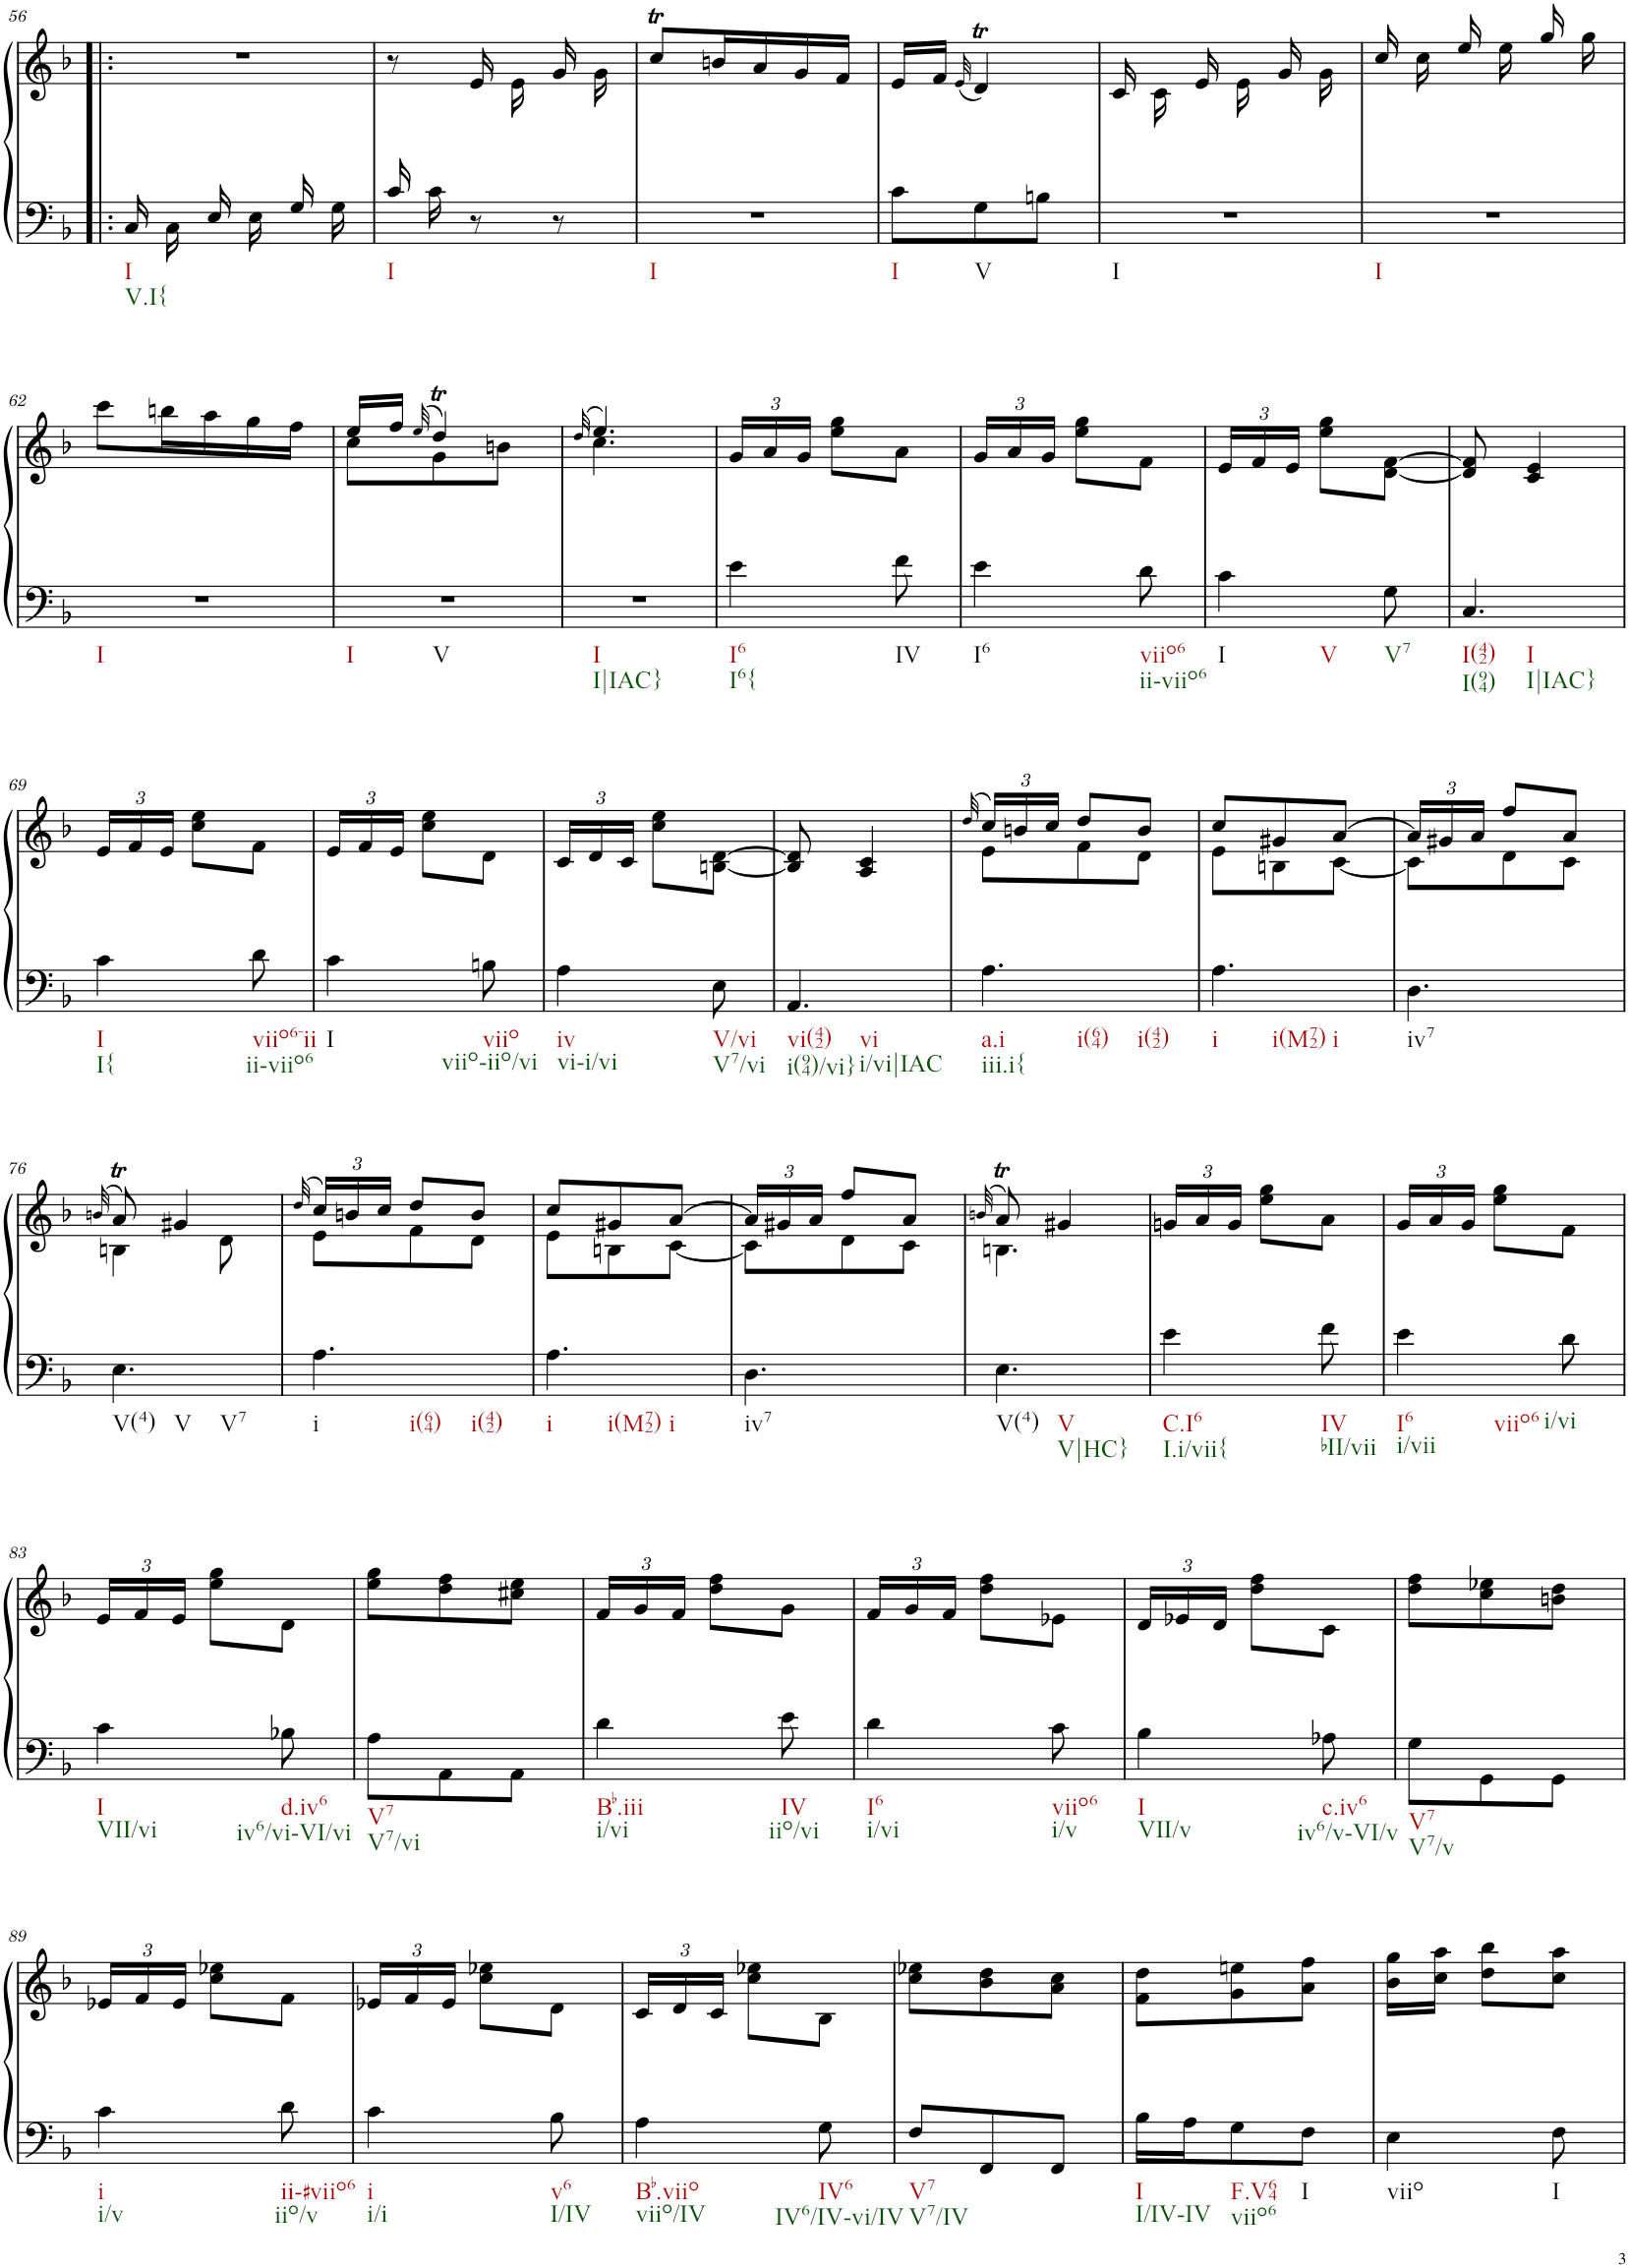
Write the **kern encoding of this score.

**kern	**kern
*part1	*part1
*staff2	*staff1
*I"Piano	*
*I'Pno.	*
!!LO:PB:g=z
*clefF4	*clefG2
*k[b-]	*k[b-]
*M3/8	*M3/8
=56!|:	=56!|:
!LO:TX:b:t=I	!
!LO:TX:b:t=V.I{	!
16C/	4.r
16C\	.
16E/	.
16E\	.
16G/	.
16G\	.
=57	=57
!LO:TX:b:t=I	!
16c/	8r
16c\	.
8r	16e/
.	16e\
8r	16g/
.	16g\
=58	=58
!LO:TX:b:t=I	!
4.r	8ccT/L
.	16bn/L
.	16a/
.	16g/
.	16f/JJ
=59	=59
!LO:TX:b:t=I	!
8c\L	16e/LL
.	16f/JJ
.	(32qe/
!LO:TX:b:t=V	!
8G\	4dT/)
8Bn\J	.
=60	=60
!LO:TX:b:t=I	!
4.r	16c/
.	16c\
.	16e/
.	16e\
.	16g/
.	16g\
=61	=61
!LO:TX:b:t=I	!
4.r	16cc/
.	16cc\
.	16ee/
.	16ee\
.	16gg/
.	16gg\
!!LO:LB:g=z
=62	=62
!LO:TX:b:t=I	!
4.r	8ccc\L
.	16bbn\L
.	16aa\
.	16gg\
.	16ff\JJ
=63	=63
*	*^
!LO:TX:b:t=I	!	!
!LO:TX:b:t=V	!	!
4.r	16ee/LL	8cc\L
.	16ff/JJ	.
.	(32qee/	.
.	4ddT/)	8g\
.	.	8bn\J
=64	=64	=64
.	(32qdd/	.
!LO:TX:b:t=I	!	!
!LO:TX:b:t=I|IAC}	!	!
4.r	4.ee/)	4.cc\
*	*v	*v
=65	=65
*	*Xbrackettup
*	*^
!LO:TX:b:t=I6	!	!
!LO:TX:b:t=I6{	!	!
*	*v	*v
4e\	24g/LL
.	24a/
.	24g/JJ
.	8ee\ 8gg\L
!LO:TX:b:t=IV	!
8f\	8a\J
=66	=66
!LO:TX:b:t=I6	!
4e\	24g/LL
.	24a/
.	24g/JJ
.	8ee\ 8gg\L
!LO:TX:b:t=viio6	!
!LO:TX:b:t=ii-viio6	!
8d\	8f\J
=67	=67
!LO:TX:b:t=I	!
!LO:TX:b:t=V	!
4c\	24e/LL
.	24f/
.	24e/JJ
.	8ee\ 8gg\L
!LO:TX:b:t=V7	!
8G\	[8d\ [8f\J
=68	=68
!LO:TX:b:t=I(42)	!
!LO:TX:b:t=I(94)	!
!LO:TX:b:t=I	!
!LO:TX:b:t=I|IAC}	!
4.C/	8d/] 8f/]
.	4c/ 4e/
!!LO:LB:g=z
=69	=69
!LO:TX:b:t=I	!
!LO:TX:b:t=I{	!
4c\	24e/LL
.	24f/
.	24e/JJ
.	8cc\ 8ee\L
!LO:TX:b:t=viio6-ii	!
!LO:TX:b:t=ii-viio6	!
8d\	8f\J
=70	=70
!LO:TX:b:t=I	!
4c\	24e/LL
.	24f/
.	24e/JJ
.	8cc\ 8ee\L
!LO:TX:b:t=viio	!
!LO:TX:b:t=viio-iio/vi	!
8Bn\	8d\J
=71	=71
!LO:TX:b:t=iv	!
!LO:TX:b:t=vi-i/vi	!
4A\	24c/LL
.	24d/
.	24c/JJ
.	8cc\ 8ee\L
!LO:TX:b:t=V/vi	!
!LO:TX:b:t=V7/vi	!
8E\	[8Bn\ [8d\J
=72	=72
!LO:TX:b:t=vi(42)	!
!LO:TX:b:t=i(94)/vi}	!
!LO:TX:b:t=vi	!
!LO:TX:b:t=i/vi|IAC	!
4.AA/	8B/] 8d/]
.	4A/ 4c/
=73	=73
.	(32qdd/
*	*^
!LO:TX:b:t=a.i	!	!
!LO:TX:b:t=iii.i{	!	!
!LO:TX:b:t=i(64)	!	!
!LO:TX:b:t=i(42)	!	!
4.A\	24cc/LL)	8e\L
.	24bn/	.
.	24cc/JJ	.
.	8dd/L	8f\
.	8b/J	8d\J
=74	=74	=74
!LO:TX:b:t=i	!	!
!LO:TX:b:t=i(M72)	!	!
!LO:TX:b:t=i	!	!
4.A\	8cc/L	8e\L
.	8g#X/	8Bn\
.	[8a/J	[8c\J
=75	=75	=75
!LO:TX:b:t=iv7	!	!
4.D\	24a/LL]	8c\L]
.	24g#X/	.
.	24a/JJ	.
.	8ff/L	8d\
.	8a/J	8c\J
!!LO:LB:g=z	!!
=76	=76	=76
.	(32qbn/	.
!LO:TX:b:t=V(4)	!	!
!LO:TX:b:t=V	!	!
!LO:TX:b:t=V7	!	!
4.E\	8at/)	4Bn\
.	4g#X/	.
.	.	8d\
=77	=77	=77
.	(32qdd/	.
!LO:TX:b:t=i	!	!
!LO:TX:b:t=i(64)	!	!
!LO:TX:b:t=i(42)	!	!
4.A\	24cc/LL)	8e\L
.	24bn/	.
.	24cc/JJ	.
.	8dd/L	8f\
.	8b/J	8d\J
=78	=78	=78
!LO:TX:b:t=i	!	!
!LO:TX:b:t=i(M72)	!	!
!LO:TX:b:t=i	!	!
4.A\	8cc/L	8e\L
.	8g#X/	8Bn\
.	[8a/J	[8c\J
=79	=79	=79
!LO:TX:b:t=iv7	!	!
4.D\	24a/LL]	8c\L]
.	24g#X/	.
.	24a/JJ	.
.	8ff/L	8d\
.	8a/J	8c\J
=80	=80	=80
.	(32qbn/	.
!LO:TX:b:t=V(4)	!	!
!LO:TX:b:t=V	!	!
!LO:TX:b:t=V|HC}	!	!
4.E\	8at/)	4.Bn\
.	4g#X/	.
*	*v	*v
=81	=81
!LO:TX:b:t=C.I6	!
!LO:TX:b:t=I.i/vii{	!
4e\	24gn/LL
.	24a/
.	24g/JJ
.	8ee\ 8gg\L
!LO:TX:b:t=IV	!
!LO:TX:b:t=bII/vii	!
8f\	8a\J
=82	=82
!LO:TX:b:t=I6	!
!LO:TX:b:t=i/vii	!
!LO:TX:b:t=viio6	!
4e\	24g/LL
.	24a/
.	24g/JJ
.	8ee\ 8gg\L
!LO:TX:b:t=i/vi	!
8d\	8f\J
!!LO:LB:g=z
=83	=83
!LO:TX:b:t=I	!
!LO:TX:b:t=VII/vi	!
4c\	24e/LL
.	24f/
.	24e/JJ
.	8ee\ 8gg\L
!LO:TX:b:t=d.iv6	!
!LO:TX:b:t=iv6/vi-VI/vi	!
8B-X\	8d\J
=84	=84
!LO:TX:b:t=V7	!
!LO:TX:b:t=V7/vi	!
8A\L	8ee\ 8gg\L
8AA\	8dd\ 8ff\
8AA\J	8cc#X\ 8ee\J
=85	=85
!LO:TX:b:t=Bb.iii	!
!LO:TX:b:t=i/vi	!
4d\	24f/LL
.	24g/
.	24f/JJ
.	8dd\ 8ff\L
!LO:TX:b:t=IV	!
!LO:TX:b:t=iio/vi	!
8e\	8g\J
=86	=86
!LO:TX:b:t=I6	!
!LO:TX:b:t=i/vi	!
4d\	24f/LL
.	24g/
.	24f/JJ
.	8dd\ 8ff\L
!LO:TX:b:t=viio6	!
!LO:TX:b:t=i/v	!
8c\	8e-X\J
=87	=87
!LO:TX:b:t=I	!
!LO:TX:b:t=VII/v	!
4B-\	24d/LL
.	24e-X/
.	24d/JJ
.	8dd\ 8ff\L
!LO:TX:b:t=c.iv6	!
!LO:TX:b:t=iv6/v-VI/v	!
8A-X\	8c\J
=88	=88
!LO:TX:b:t=V7	!
!LO:TX:b:t=V7/v	!
8G\L	8dd\ 8ff\L
8GG\	8cc\ 8ee-X\
8GG\J	8bn\ 8dd\J
!!LO:LB:g=z
=89	=89
!LO:TX:b:t=i	!
!LO:TX:b:t=i/v	!
4c\	24e-X/LL
.	24f/
.	24e-/JJ
.	8cc\ 8ee-X\L
!LO:TX:b:t=ii-#viio6	!
!LO:TX:b:t=iio/v	!
8d\	8f\J
=90	=90
!LO:TX:b:t=i	!
!LO:TX:b:t=i/i	!
4c\	24e-X/LL
.	24f/
.	24e-/JJ
.	8cc\ 8ee-X\L
!LO:TX:b:t=v6	!
!LO:TX:b:t=I/IV	!
8B-\	8d\J
=91	=91
!LO:TX:b:t=Bb.viio	!
!LO:TX:b:t=viio/IV	!
4A\	24c/LL
.	24d/
.	24c/JJ
.	8cc\ 8ee-X\L
!LO:TX:b:t=IV6	!
!LO:TX:b:t=IV6/IV-vi/IV	!
8G\	8B-\J
=92	=92
!LO:TX:b:t=V7	!
!LO:TX:b:t=V7/IV	!
8F/L	8cc\ 8ee-X\L
8FF/	8b-\ 8dd\
8FF/J	8a\ 8cc\J
=93	=93
!LO:TX:b:t=I	!
!LO:TX:b:t=I/IV-IV	!
16B-\LL	8f\ 8dd\L
16A\J	.
!LO:TX:b:t=F.V64	!
!LO:TX:b:t=viio6	!
8G\	8g\ 8een\
!LO:TX:b:t=I	!
8F\J	8a\ 8ff\J
=94	=94
!LO:TX:b:t=viio	!
4E\	16b-\ 16gg\LL
.	16cc\ 16aa\JJ
.	8dd\ 8bb-\L
!LO:TX:b:t=I	!
8F\	8cc\ 8aa\J
=	=
*-	*-
